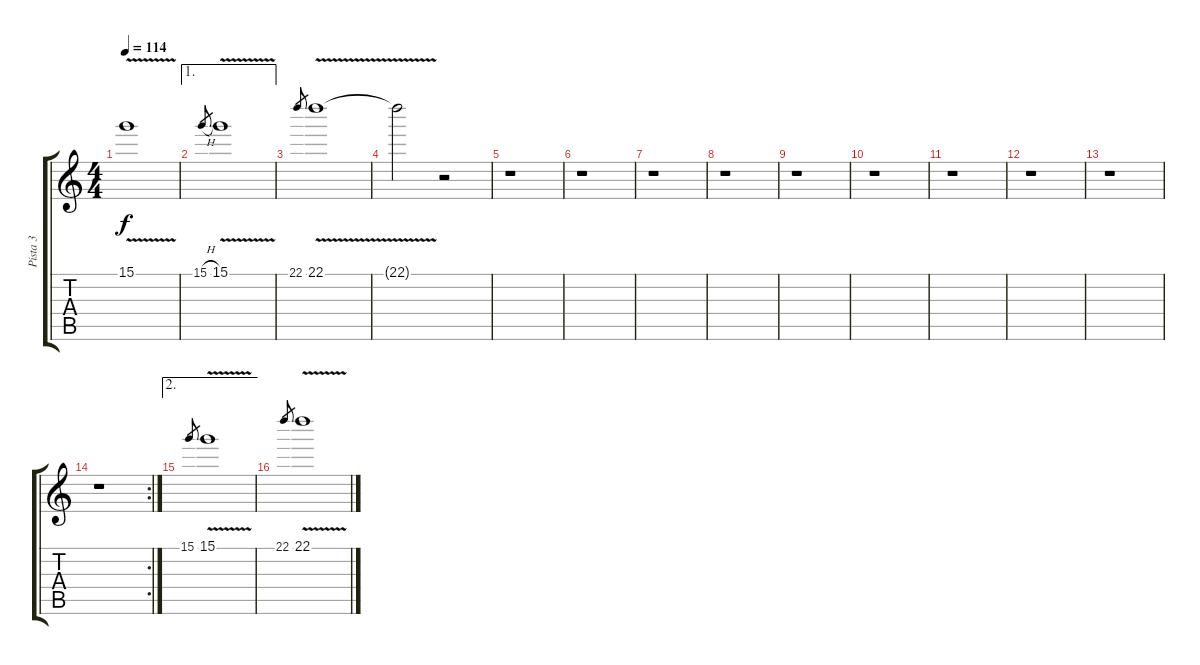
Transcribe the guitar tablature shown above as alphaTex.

\track ("Pista 3" "Pista 3") {instrument overdrivenguitar}
\staff {score tabs}
\tuning (E4 B3 G3 D3 A2 E2) {hide}
\ts (4 4)
\tempo 114
\clef g2
\ks c
15.1{v}.1{dy f} |
\ae 1
15.1{h}.8{gr} 15.1{v}.1 |
22.1.8{gr} 22.1{v}.1 |
22.1{t}.2 r.2 |
r.1 |
r.1 |
r.1 |
r.1 |
r.1 |
r.1 |
r.1 |
r.1 |
r.1 |
\rc 2
r.1 |
\ae 2
15.1.8{gr} 15.1{v}.1 |
22.1.8{gr} 22.1{v}.1
